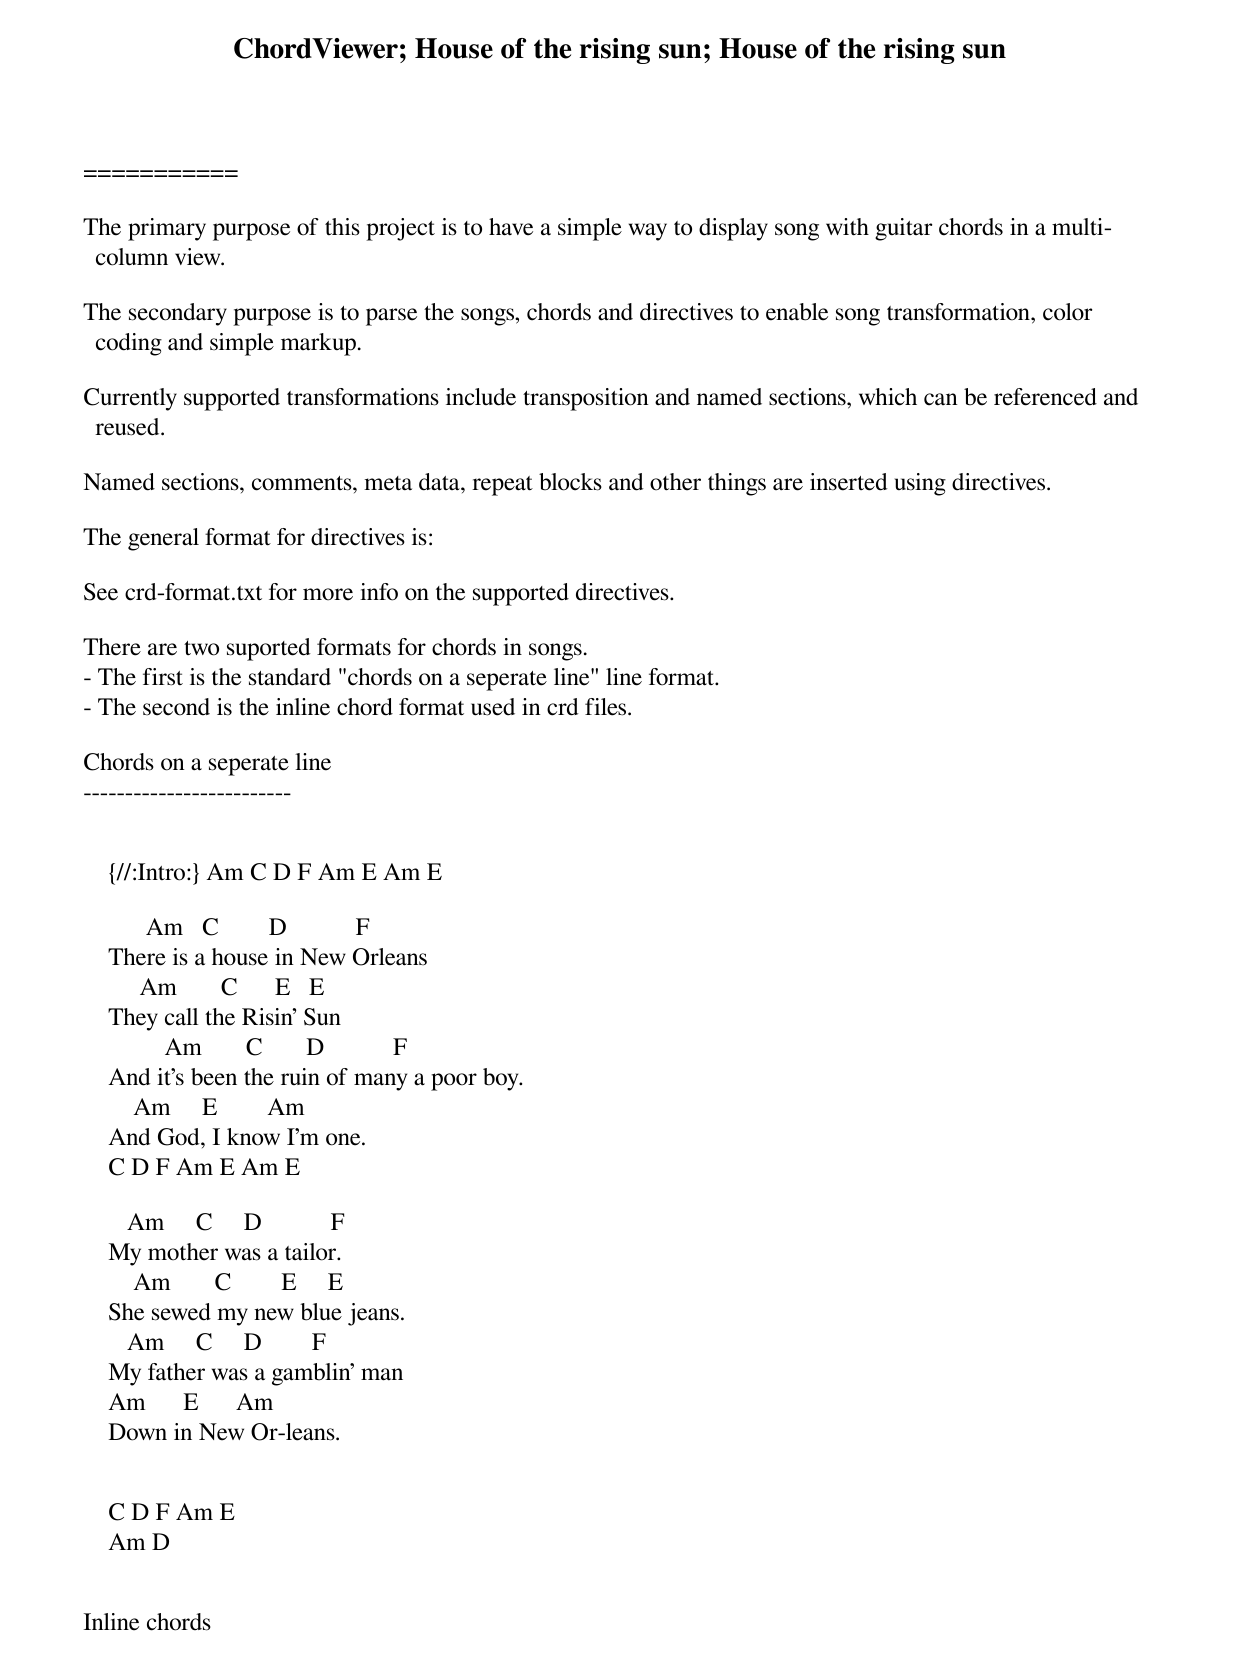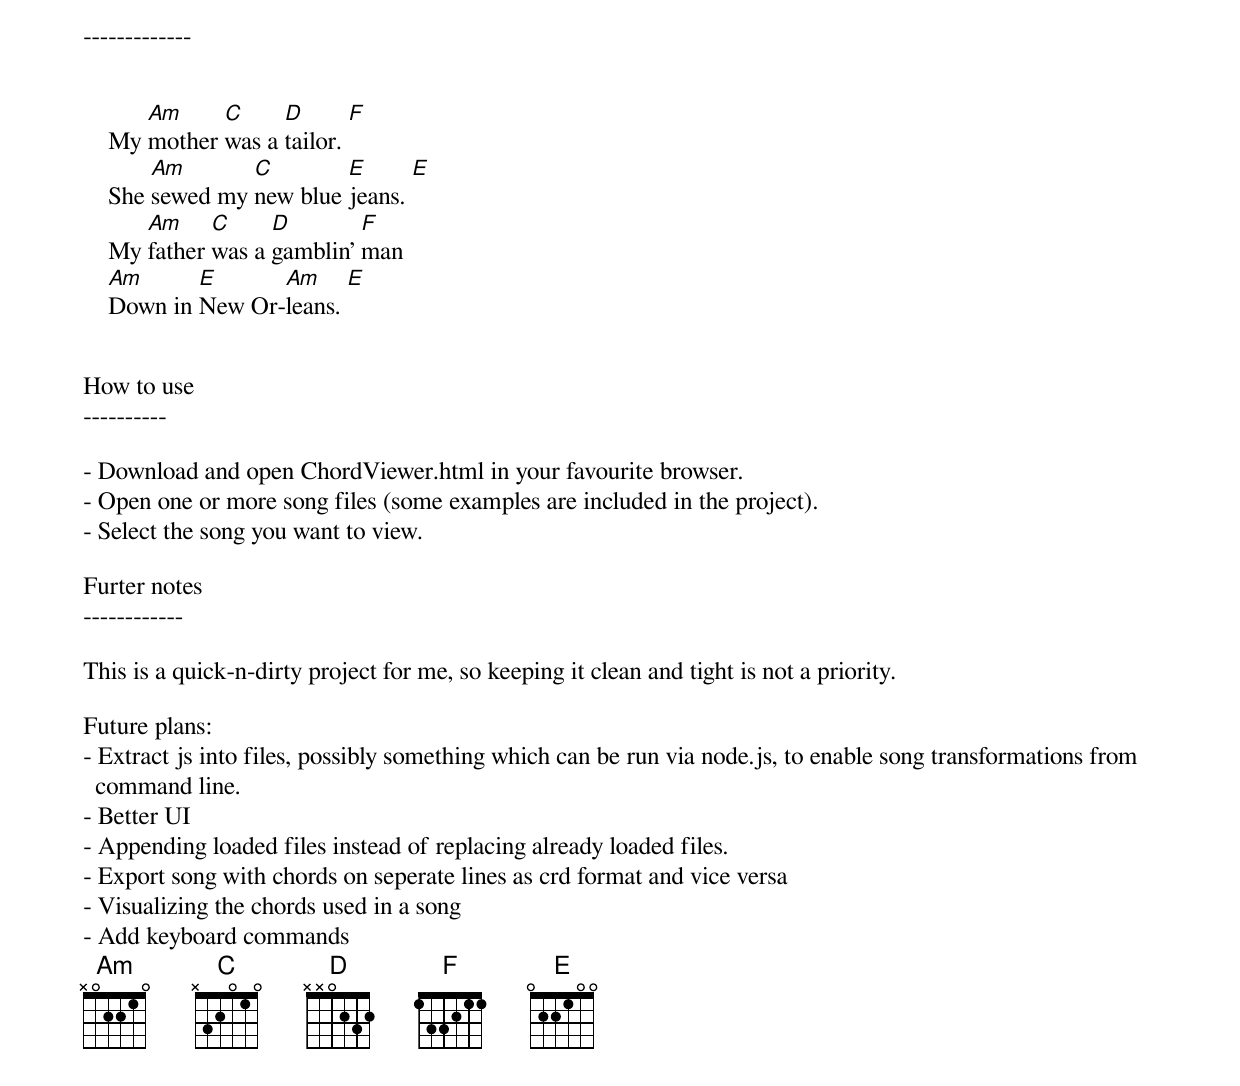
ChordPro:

ChordViewer
===========

The primary purpose of this project is to have a simple way to display song with guitar chords in a multi-column view.

The secondary purpose is to parse the songs, chords and directives to enable song transformation, color coding and simple markup.

Currently supported transformations include transposition and named sections, which can be referenced and reused.

Named sections, comments, meta data, repeat blocks and other things are inserted using directives.

The general format for directives is:
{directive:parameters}

See crd-format.txt for more info on the supported directives.

There are two suported formats for chords in songs.
- The first is the standard "chords on a seperate line" line format.
- The second is the inline chord format used in crd files.

Chords on a seperate line
-------------------------

    {title:House of the rising sun}

    {//:This is a comment and so is the "Intro:" text on the next line.}
    {//:Intro:} Am C D F Am E Am E

    {//:This verse is written in the common "chords on seperate lines notation}
          Am   C        D           F
    There is a house in New Orleans
         Am       C      E   E
    They call the Risin' Sun
             Am       C       D           F
    And it's been the ruin of many a poor boy.
        Am     E        Am
    And God, I know I'm one.
    {//:These passing chord are put in a named block, which is reused after the next verse}
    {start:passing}
    C D F Am E Am E
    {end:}

       Am     C     D           F
    My mother was a tailor.
        Am       C        E     E
    She sewed my new blue jeans.
       Am     C     D        F
    My father was a gamblin' man
    Am      E      Am
    Down in New Or-leans.
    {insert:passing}

    {//:Skipped the remaining verse}

    {|:rep fade}
    C D F Am E
    Am D


Inline chords
-------------

    {title:House of the rising sun}

    {//:This verse is written in CRD inline format}
    My [Am]mother [C]was a [D]tailor. [F]
    She [Am]sewed my [C]new blue [E]jeans. [E]
    My [Am]father [C]was a [D]gamblin' [F]man
    [Am]Down in [E]New Or-[Am]leans. [E]


How to use
----------

- Download and open ChordViewer.html in your favourite browser.
- Open one or more song files (some examples are included in the project).
- Select the song you want to view.

Furter notes
------------

This is a quick-n-dirty project for me, so keeping it clean and tight is not a priority.

Future plans:
- Extract js into files, possibly something which can be run via node.js, to enable song transformations from command line.
- Better UI
- Appending loaded files instead of replacing already loaded files.
- Export song with chords on seperate lines as crd format and vice versa
- Visualizing the chords used in a song
- Add keyboard commands
